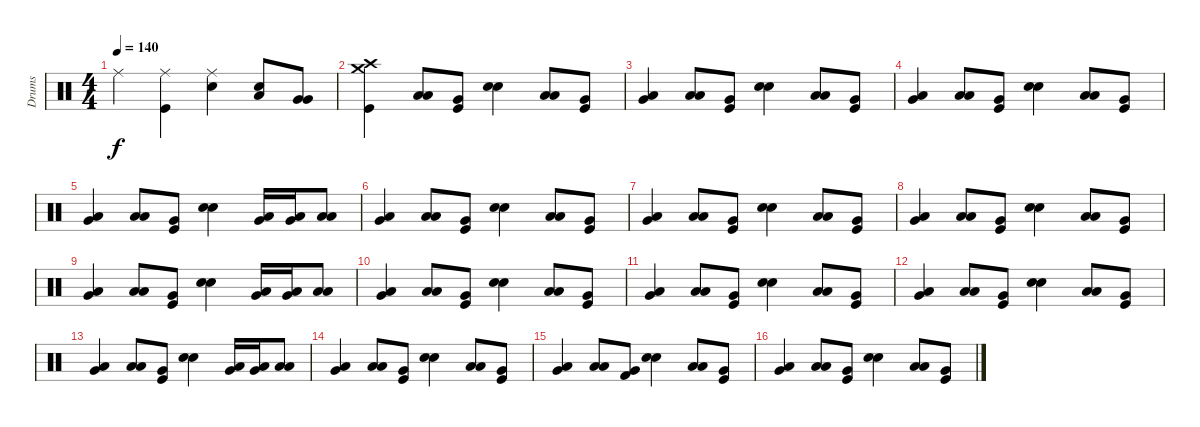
\track ("Drums" "Drums") {instrument percussion}
\staff {score}
\articulation defaults
\ts (4 4)
\tempo 140
\clef neutral
\ks c "Ride (middle)".4{dy f}
("Ride (middle)" "Kick (hit)").4 ("Ride (middle)" "Electric Snare (hit)").4 ("Low Tom (hit)" "Electric Snare (hit)").8 ("Very Low Tom (hit)" "Very Low Tom (hit)").8 |
("Crash medium (hit)" "Crash high (hit)" "Kick (hit)").4 ("Low Tom (hit)" "Low Tom (hit)").8 ("Kick (hit)" "Very Low Tom (hit)").8 ("Electric Snare (hit)" "Electric Snare (hit)").4 ("Low Tom (hit)" "Low Tom (hit)").8 ("Kick (hit)" "Very Low Tom (hit)").8 |
("Very Low Tom (hit)" "Low Floor Tom (hit)").4 ("Low Tom (hit)" "Low Tom (hit)").8 ("Kick (hit)" "Very Low Tom (hit)").8 ("Electric Snare (hit)" "Electric Snare (hit)").4 ("Low Tom (hit)" "Low Tom (hit)").8 ("Kick (hit)" "Very Low Tom (hit)").8 |
("Very Low Tom (hit)" "Low Floor Tom (hit)").4 ("Low Tom (hit)" "Low Tom (hit)").8 ("Kick (hit)" "Very Low Tom (hit)").8 ("Electric Snare (hit)" "Electric Snare (hit)").4 ("Low Tom (hit)" "Low Tom (hit)").8 ("Kick (hit)" "Very Low Tom (hit)").8 |
("Very Low Tom (hit)" "Low Floor Tom (hit)").4 ("Low Tom (hit)" "Low Tom (hit)").8 ("Kick (hit)" "Very Low Tom (hit)").8 ("Electric Snare (hit)" "Electric Snare (hit)").4 ("Low Tom (hit)" "Very Low Tom (hit)").16 ("Low Tom (hit)" "Very Low Tom (hit)").16 ("Low Tom (hit)" "Low Tom (hit)").8 |
("Very Low Tom (hit)" "Low Floor Tom (hit)").4 ("Low Tom (hit)" "Low Tom (hit)").8 ("Kick (hit)" "Very Low Tom (hit)").8 ("Electric Snare (hit)" "Electric Snare (hit)").4 ("Low Tom (hit)" "Low Tom (hit)").8 ("Kick (hit)" "Very Low Tom (hit)").8 |
("Very Low Tom (hit)" "Low Floor Tom (hit)").4 ("Low Tom (hit)" "Low Tom (hit)").8 ("Kick (hit)" "Very Low Tom (hit)").8 ("Electric Snare (hit)" "Electric Snare (hit)").4 ("Low Tom (hit)" "Low Tom (hit)").8 ("Kick (hit)" "Very Low Tom (hit)").8 |
("Very Low Tom (hit)" "Low Floor Tom (hit)").4 ("Low Tom (hit)" "Low Tom (hit)").8 ("Kick (hit)" "Very Low Tom (hit)").8 ("Electric Snare (hit)" "Electric Snare (hit)").4 ("Low Tom (hit)" "Low Tom (hit)").8 ("Kick (hit)" "Very Low Tom (hit)").8 |
("Very Low Tom (hit)" "Low Floor Tom (hit)").4 ("Low Tom (hit)" "Low Tom (hit)").8 ("Kick (hit)" "Very Low Tom (hit)").8 ("Electric Snare (hit)" "Electric Snare (hit)").4 ("Low Tom (hit)" "Very Low Tom (hit)").16 ("Low Tom (hit)" "Very Low Tom (hit)").16 ("Low Tom (hit)" "Low Tom (hit)").8 |
("Very Low Tom (hit)" "Low Floor Tom (hit)").4 ("Low Tom (hit)" "Low Tom (hit)").8 ("Kick (hit)" "Very Low Tom (hit)").8 ("Electric Snare (hit)" "Electric Snare (hit)").4 ("Low Tom (hit)" "Low Tom (hit)").8 ("Kick (hit)" "Very Low Tom (hit)").8 |
("Very Low Tom (hit)" "Low Floor Tom (hit)").4 ("Low Tom (hit)" "Low Tom (hit)").8 ("Kick (hit)" "Very Low Tom (hit)").8 ("Electric Snare (hit)" "Electric Snare (hit)").4 ("Low Tom (hit)" "Low Tom (hit)").8 ("Kick (hit)" "Very Low Tom (hit)").8 |
("Very Low Tom (hit)" "Low Floor Tom (hit)").4 ("Low Tom (hit)" "Low Tom (hit)").8 ("Kick (hit)" "Very Low Tom (hit)").8 ("Electric Snare (hit)" "Electric Snare (hit)").4 ("Low Tom (hit)" "Low Tom (hit)").8 ("Kick (hit)" "Very Low Tom (hit)").8 |
("Very Low Tom (hit)" "Low Floor Tom (hit)").4 ("Low Tom (hit)" "Low Tom (hit)").8 ("Kick (hit)" "Very Low Tom (hit)").8 ("Electric Snare (hit)" "Electric Snare (hit)").4 ("Low Tom (hit)" "Very Low Tom (hit)").16 ("Low Tom (hit)" "Very Low Tom (hit)").16 ("Low Tom (hit)" "Low Tom (hit)").8 |
("Very Low Tom (hit)" "Low Floor Tom (hit)").4 ("Low Tom (hit)" "Low Tom (hit)").8 ("Kick (hit)" "Very Low Tom (hit)").8 ("Electric Snare (hit)" "Electric Snare (hit)").4 ("Low Tom (hit)" "Low Tom (hit)").8 ("Kick (hit)" "Very Low Tom (hit)").8 |
("Very Low Tom (hit)" "Low Floor Tom (hit)").4 ("Low Tom (hit)" "Low Tom (hit)").8 ("Kick (hit) 2" "Very Low Tom (hit)").8 ("Electric Snare (hit)" "Electric Snare (hit)").4 ("Low Tom (hit)" "Low Tom (hit)").8 ("Kick (hit)" "Very Low Tom (hit)").8 |
("Very Low Tom (hit)" "Low Floor Tom (hit)").4 ("Low Tom (hit)" "Low Tom (hit)").8 ("Kick (hit)" "Very Low Tom (hit)").8 ("Electric Snare (hit)" "Electric Snare (hit)").4 ("Low Tom (hit)" "Low Tom (hit)").8 ("Kick (hit)" "Very Low Tom (hit)").8
